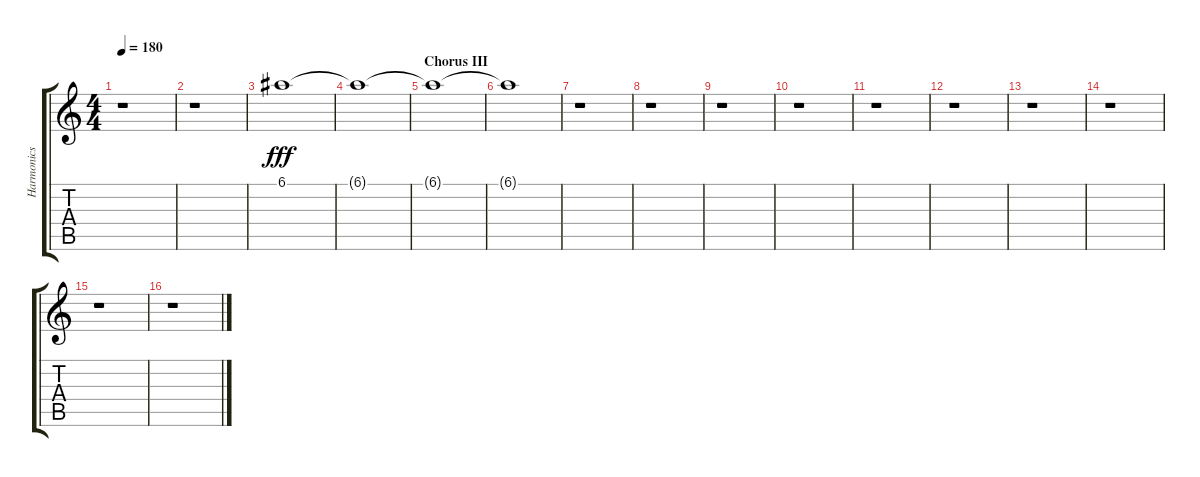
\track ("Harmonics" "Harmonics") {instrument guitarharmonics}
\staff {score tabs}
\tuning (E4 B3 G3 D3 A2 E2) {hide}
\ts (4 4)
\tempo 180
\clef g2
\ks c
r.1{dy fff} |
r.1 |
6.1.1 |
6.1{t}.1 |
\section ("" "Chorus III")
6.1{t}.1 |
6.1{t}.1 |
r.1 |
r.1 |
r.1 |
r.1 |
r.1 |
r.1 |
r.1 |
r.1 |
r.1 |
r.1
